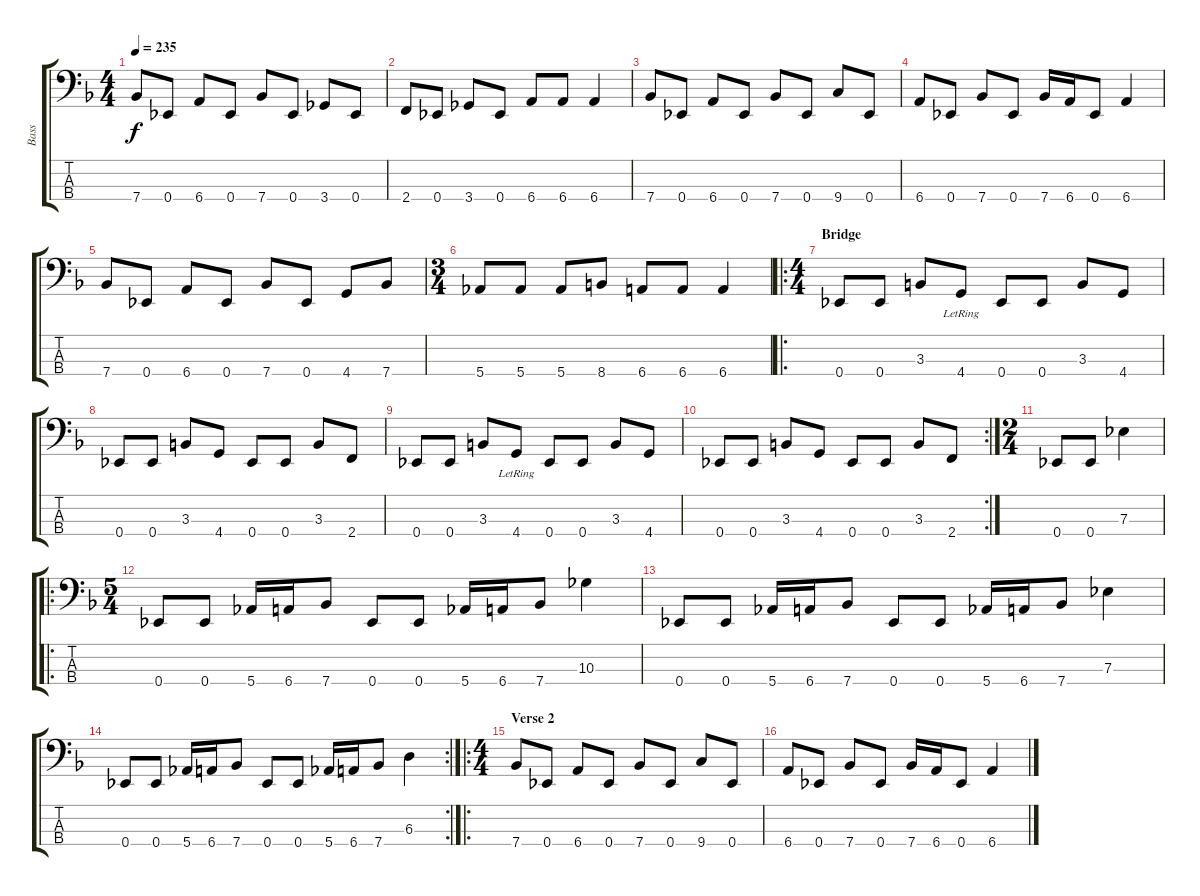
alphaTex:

\track ("Bass" "Bass") {instrument electricbasspick}
\staff {score tabs}
\tuning (Gb2 Db2 Ab1 Eb1) {hide}
\ts (4 4)
\tempo 235
\clef f4
\ks f
7.4.8{dy f} 0.4.8 6.4.8 0.4.8 7.4.8 0.4.8 3.4.8 0.4.8 |
2.4.8 0.4.8 3.4.8 0.4.8 6.4.8 6.4.8 6.4.4 |
7.4.8 0.4.8 6.4.8 0.4.8 7.4.8 0.4.8 9.4.8 0.4.8 |
6.4.8 0.4.8 7.4.8 0.4.8 7.4.16 6.4.16 0.4.8 6.4.4 |
7.4.8 0.4.8 6.4.8 0.4.8 7.4.8 0.4.8 4.4.8 7.4.8 |
\ts (3 4)
5.4.8 5.4.8 5.4.8 8.4.8 6.4.8 6.4.8 6.4.4 |
\ro
\ts (4 4)
\section ("" "Bridge")
0.4.8 0.4.8 3.3.8 4.4{lr}.8 0.4.8 0.4.8 3.3.8 4.4.8 |
0.4.8 0.4.8 3.3.8 4.4.8 0.4.8 0.4.8 3.3.8 2.4.8 |
0.4.8 0.4.8 3.3.8 4.4{lr}.8 0.4.8 0.4.8 3.3.8 4.4.8 |
\rc 2
0.4.8 0.4.8 3.3.8 4.4.8 0.4.8 0.4.8 3.3.8 2.4.8 |
\ts (2 4)
0.4.8 0.4.8 7.3.4 |
\ro
\ts (5 4)
0.4.8 0.4.8 5.4.16 6.4.16 7.4.8 0.4.8 0.4.8 5.4.16 6.4.16 7.4.8 10.3.4 |
0.4.8 0.4.8 5.4.16 6.4.16 7.4.8 0.4.8 0.4.8 5.4.16 6.4.16 7.4.8 7.3.4 |
\rc 2
0.4.8 0.4.8 5.4.16 6.4.16 7.4.8 0.4.8 0.4.8 5.4.16 6.4.16 7.4.8 6.3.4 |
\ro
\ts (4 4)
\section ("" "Verse 2")
7.4.8 0.4.8 6.4.8 0.4.8 7.4.8 0.4.8 9.4.8 0.4.8 |
6.4.8 0.4.8 7.4.8 0.4.8 7.4.16 6.4.16 0.4.8 6.4.4
